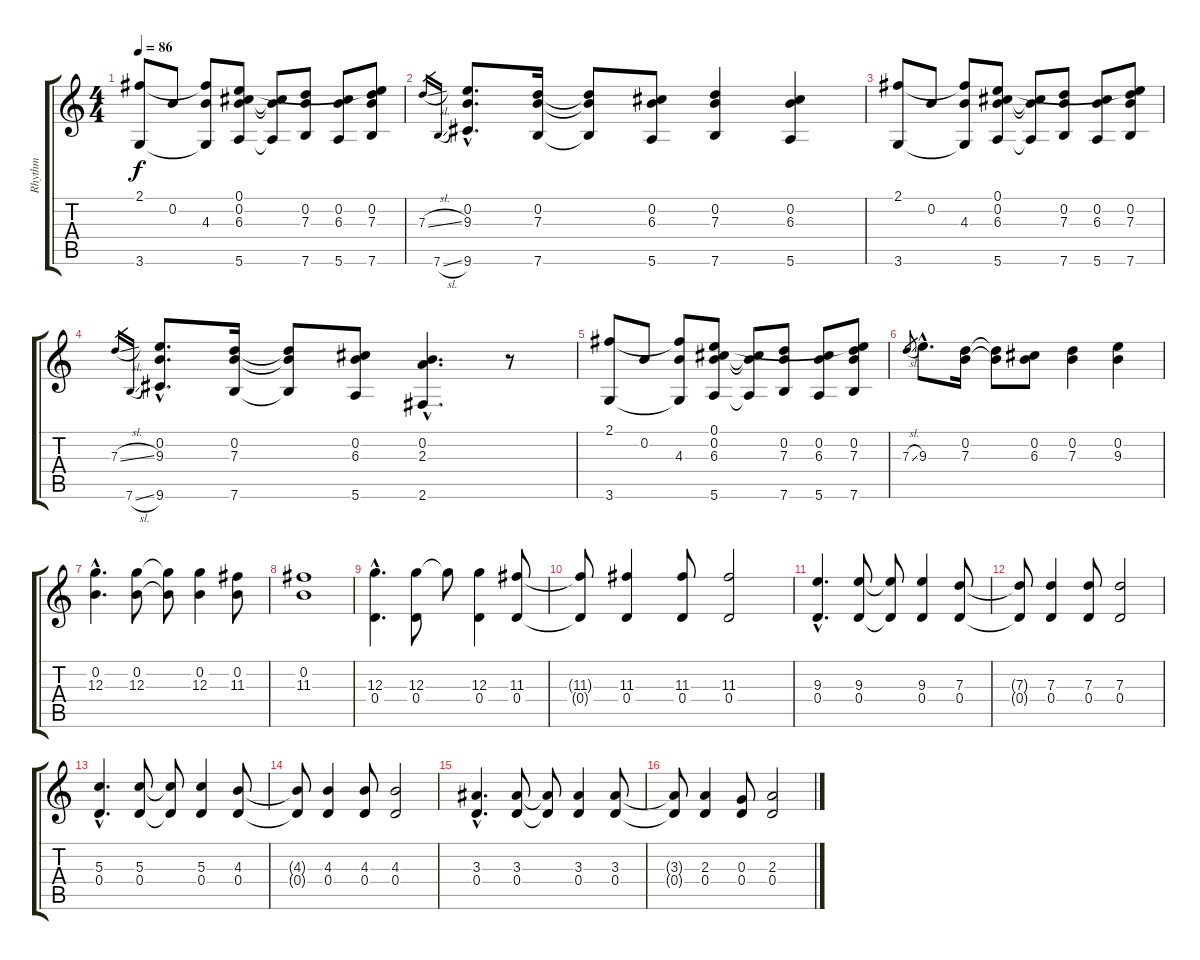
\track ("Rhythm" "Rhythm") {instrument electricguitarjazz}
\staff {score tabs}
\tuning (E4 B3 G3 D3 A2 E2) {hide}
\ts (4 4)
\tempo 86
\clef g2
\ks c
(2.1 3.6).8{dy f} 0.2.8 (2.1{t} 4.3 3.6{t}).8 (0.1 0.2 6.3 5.6).8 (0.2{t} 6.3{t} 5.6{t}).8 (0.2 7.3 7.6).8 (0.2 6.3 5.6).8 (0.1{t} 0.2 7.3 7.6).8 |
7.3{sl}.16{gr} 7.6{sl}.16{gr} (0.2{hac} 9.3{hac} 9.6{hac}).8{d} (0.2 7.3 7.6).16 (0.2{t} 7.3{t} 7.6{t}).8 (0.2 6.3 5.6).8 (0.2 7.3 7.6).4 (0.2 6.3 5.6).4 |
(2.1 3.6).8 0.2.8 (2.1{t} 4.3 3.6{t}).8 (0.1 0.2 6.3 5.6).8 (0.2{t} 6.3{t} 5.6{t}).8 (0.2 7.3 7.6).8 (0.2 6.3 5.6).8 (0.1{t} 0.2 7.3 7.6).8 |
7.3{sl}.16{gr} 7.6{sl}.16{gr} (0.2{hac} 9.3{hac} 9.6{hac}).8{d} (0.2 7.3 7.6).16 (0.2{t} 7.3{t} 7.6{t}).8 (0.2 6.3 5.6).8 (0.2{hac} 2.3{hac} 2.6{hac}).4{d} r.8 |
(2.1 3.6).8 0.2.8 (2.1{t} 4.3 3.6{t}).8 (0.1 0.2 6.3 5.6).8 (0.2{t} 6.3{t} 5.6{t}).8 (0.2 7.3 7.6).8 (0.2 6.3 5.6).8 (0.1{t} 0.2 7.3 7.6).8 |
7.3{sl}.8{gr} 9.3{hac}.8{d} (0.2 7.3).16 (0.2{t} 7.3{t}).8 (0.2 6.3).8 (0.2 7.3).4 (0.2 9.3).4 |
(0.2{hac} 12.3{hac}).4{d} (0.2 12.3).8 (0.2{t} 12.3{t}).8 (0.2 12.3).4 (0.2 11.3).8 |
(0.2 11.3).1 |
(12.3{hac} 0.4{hac}).4{d} (12.3 0.4).8 12.3{t}.8 (12.3 0.4).4 (11.3 0.4).8 |
(11.3{t} 0.4{t}).8 (11.3 0.4).4 (11.3 0.4).8 (11.3 0.4).2 |
(9.3{hac} 0.4{hac}).4{d} (9.3 0.4).8 (9.3{t} 0.4{t}).8 (9.3 0.4).4 (7.3 0.4).8 |
(7.3{t} 0.4{t}).8 (7.3 0.4).4 (7.3 0.4).8 (7.3 0.4).2 |
(5.3{hac} 0.4{hac}).4{d} (5.3 0.4).8 (5.3{t} 0.4{t}).8 (5.3 0.4).4 (4.3 0.4).8 |
(4.3{t} 0.4{t}).8 (4.3 0.4).4 (4.3 0.4).8 (4.3 0.4).2 |
(3.3{hac} 0.4{hac}).4{d} (3.3 0.4).8 (3.3{t} 0.4{t}).8 (3.3 0.4).4 (3.3 0.4).8 |
(3.3{t} 0.4{t}).8 (2.3 0.4).4 (0.3 0.4).8 (2.3 0.4).2
